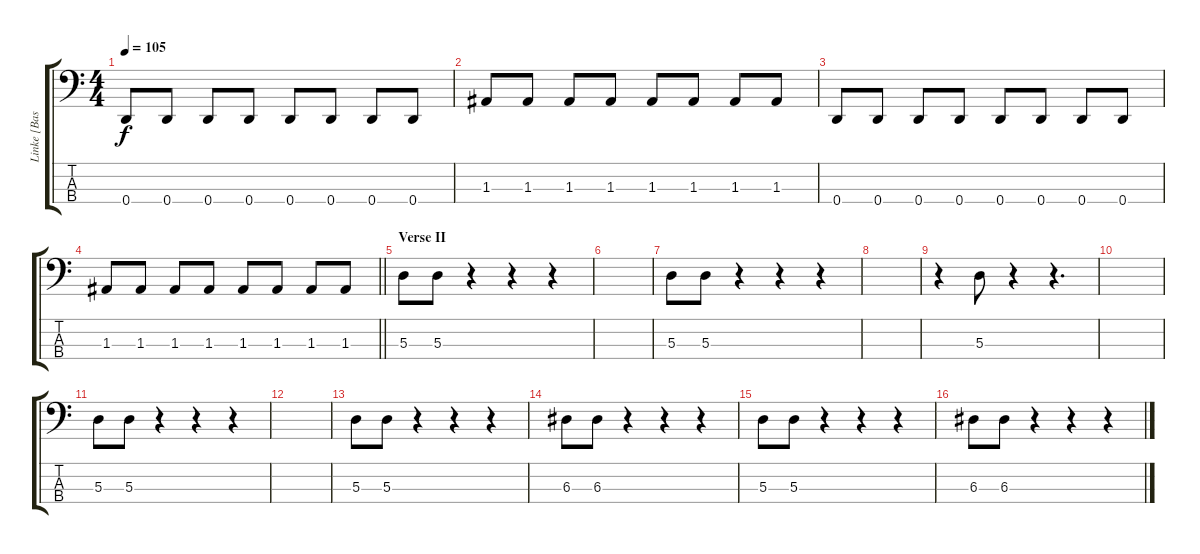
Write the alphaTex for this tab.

\track ("Linke [Bass]" "Linke [Bas") {instrument electricbassfinger}
\staff {score tabs}
\tuning (G2 D2 A1 D1) {hide}
\ts (4 4)
\tempo 105
\clef f4
\ks c
0.4.8{dy f} 0.4.8 0.4.8 0.4.8 0.4.8 0.4.8 0.4.8 0.4.8 |
1.3.8 1.3.8 1.3.8 1.3.8 1.3.8 1.3.8 1.3.8 1.3.8 |
0.4.8 0.4.8 0.4.8 0.4.8 0.4.8 0.4.8 0.4.8 0.4.8 |
\barLineRight lightlight
1.3.8 1.3.8 1.3.8 1.3.8 1.3.8 1.3.8 1.3.8 1.3.8 |
\section ("" "Verse II")
5.3.8 5.3.8 r.4 r.4 r.4 |
|
5.3.8 5.3.8 r.4 r.4 r.4 |
|
r.4 5.3.8 r.4 r.4{d} |
|
5.3.8 5.3.8 r.4 r.4 r.4 |
|
5.3.8 5.3.8 r.4 r.4 r.4 |
6.3.8 6.3.8 r.4 r.4 r.4 |
5.3.8 5.3.8 r.4 r.4 r.4 |
6.3.8 6.3.8 r.4 r.4 r.4
